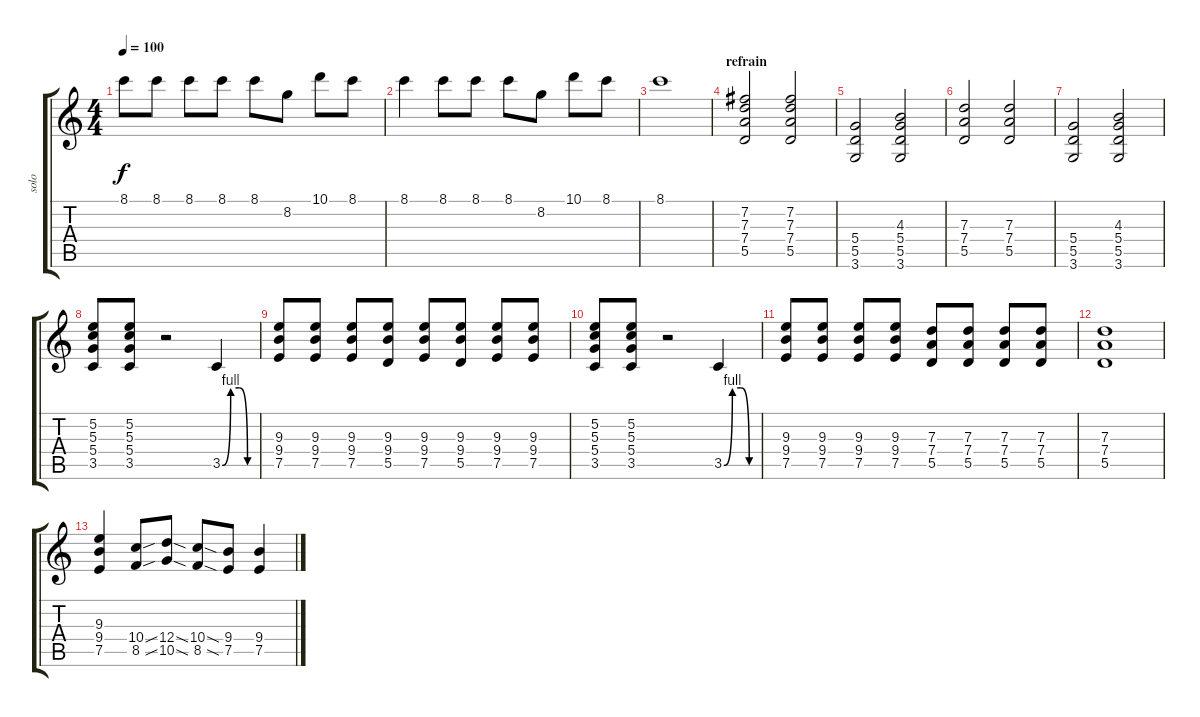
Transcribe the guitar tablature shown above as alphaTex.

\track ("solo" "solo") {instrument distortionguitar}
\staff {score tabs}
\tuning (E4 B3 G3 D3 A2 E2) {hide}
\ts (4 4)
\tempo 100
\clef g2
\ks c
8.1.8{dy f} 8.1.8 8.1.8 8.1.8 8.1.8 8.2.8 10.1.8 8.1.8 |
8.1.4 8.1.8 8.1.8 8.1.8 8.2.8 10.1.8 8.1.8 |
8.1.1 |
\section ("" "refrain")
(7.2 7.3 7.4 5.5).2 (7.2 7.3 7.4 5.5).2 |
(5.4 5.5 3.6).2 (4.3 5.4 5.5 3.6).2 |
(7.3 7.4 5.5).2 (7.3 7.4 5.5).2 |
(5.4 5.5 3.6).2 (4.3 5.4 5.5 3.6).2 |
(5.2 5.3 5.4 3.5).8{volume 16} (5.2 5.3 5.4 3.5).8 r.2 3.5{be (custom 0 0 15 4 30 4 45 0 60 0)}.4 |
(9.3 9.4 7.5).8{volume 12} (9.3 9.4 7.5).8 (9.3 9.4 7.5).8 (9.3 9.4 5.5).8 (9.3 9.4 7.5).8 (9.3 9.4 5.5).8 (9.3 9.4 7.5).8 (9.3 9.4 7.5).8 |
(5.2 5.3 5.4 3.5).8{volume 16} (5.2 5.3 5.4 3.5).8 r.2 3.5{be (custom 0 0 15 4 30 4 45 0 60 0)}.4 |
(9.3 9.4 7.5).8{volume 12} (9.3 9.4 7.5).8 (9.3 9.4 7.5).8 (9.3 9.4 7.5).8 (7.3 7.4 5.5).8 (7.3 7.4 5.5).8 (7.3 7.4 5.5).8 (7.3 7.4 5.5).8 |
(7.3 7.4 5.5).1 |
(9.3 9.4 7.5).4 (10.4{sou} 8.5{sou}).8 (12.4{sod} 10.5{sod}).8 (10.4{sod} 8.5{sod}).8 (9.4 7.5).8 (9.4 7.5).4
